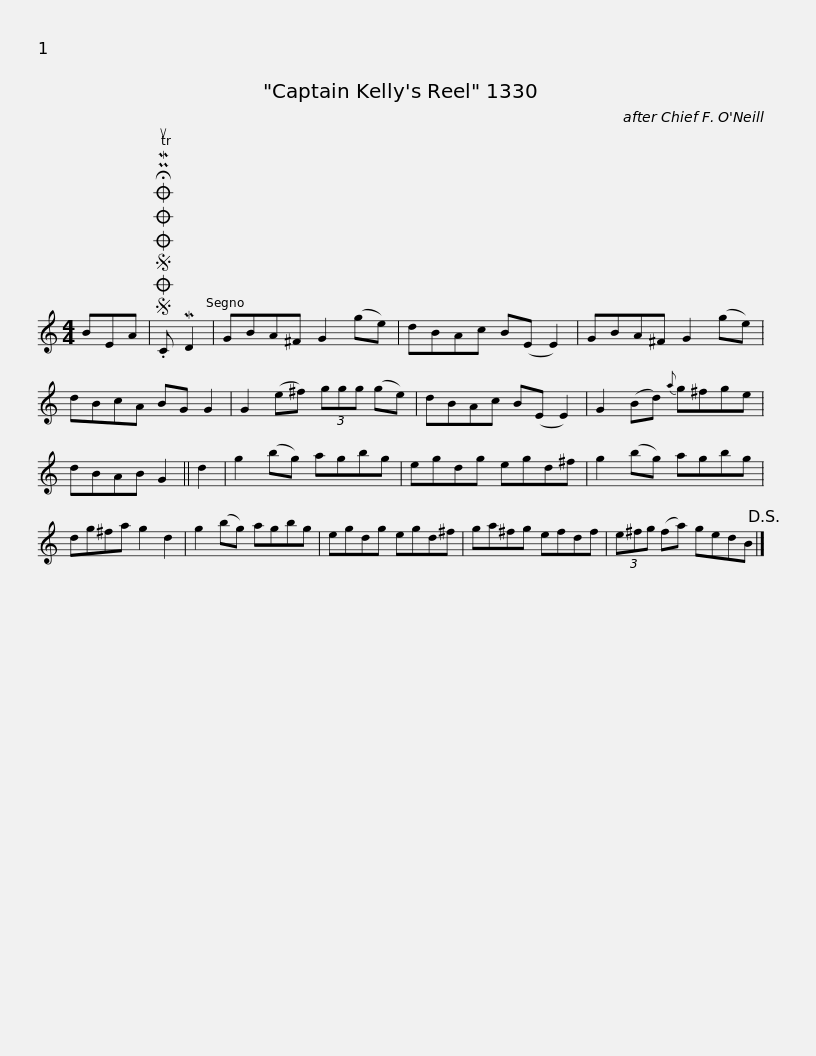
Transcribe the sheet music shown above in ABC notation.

X:1
L:1/8
M:4/4
I:linebreak $
K:C
V:1 treble
V:1
 BEA |SOSOOO .!fermata!PMTuC MD2 | GBA^F G2 (ge) | dBAc B(E E2) | GBA^F G2 (ge) | %5
 dBcA BG G2 | G2 (e^f) (3ggg (ge) |$ dBAc B(E E2) | G2 (Bd){a} g^fge | dBAB G2 || %10
 d2 | g2 (bg) agbg | egdg egd^f |$ g2 (bg) agbg | dg^fa g2 d2 | %15
 g2 (bg) agbg | egdg egd^f | ga^fg efdf |$ (3e^fg (fa) gedB!D.S.! |] %19
